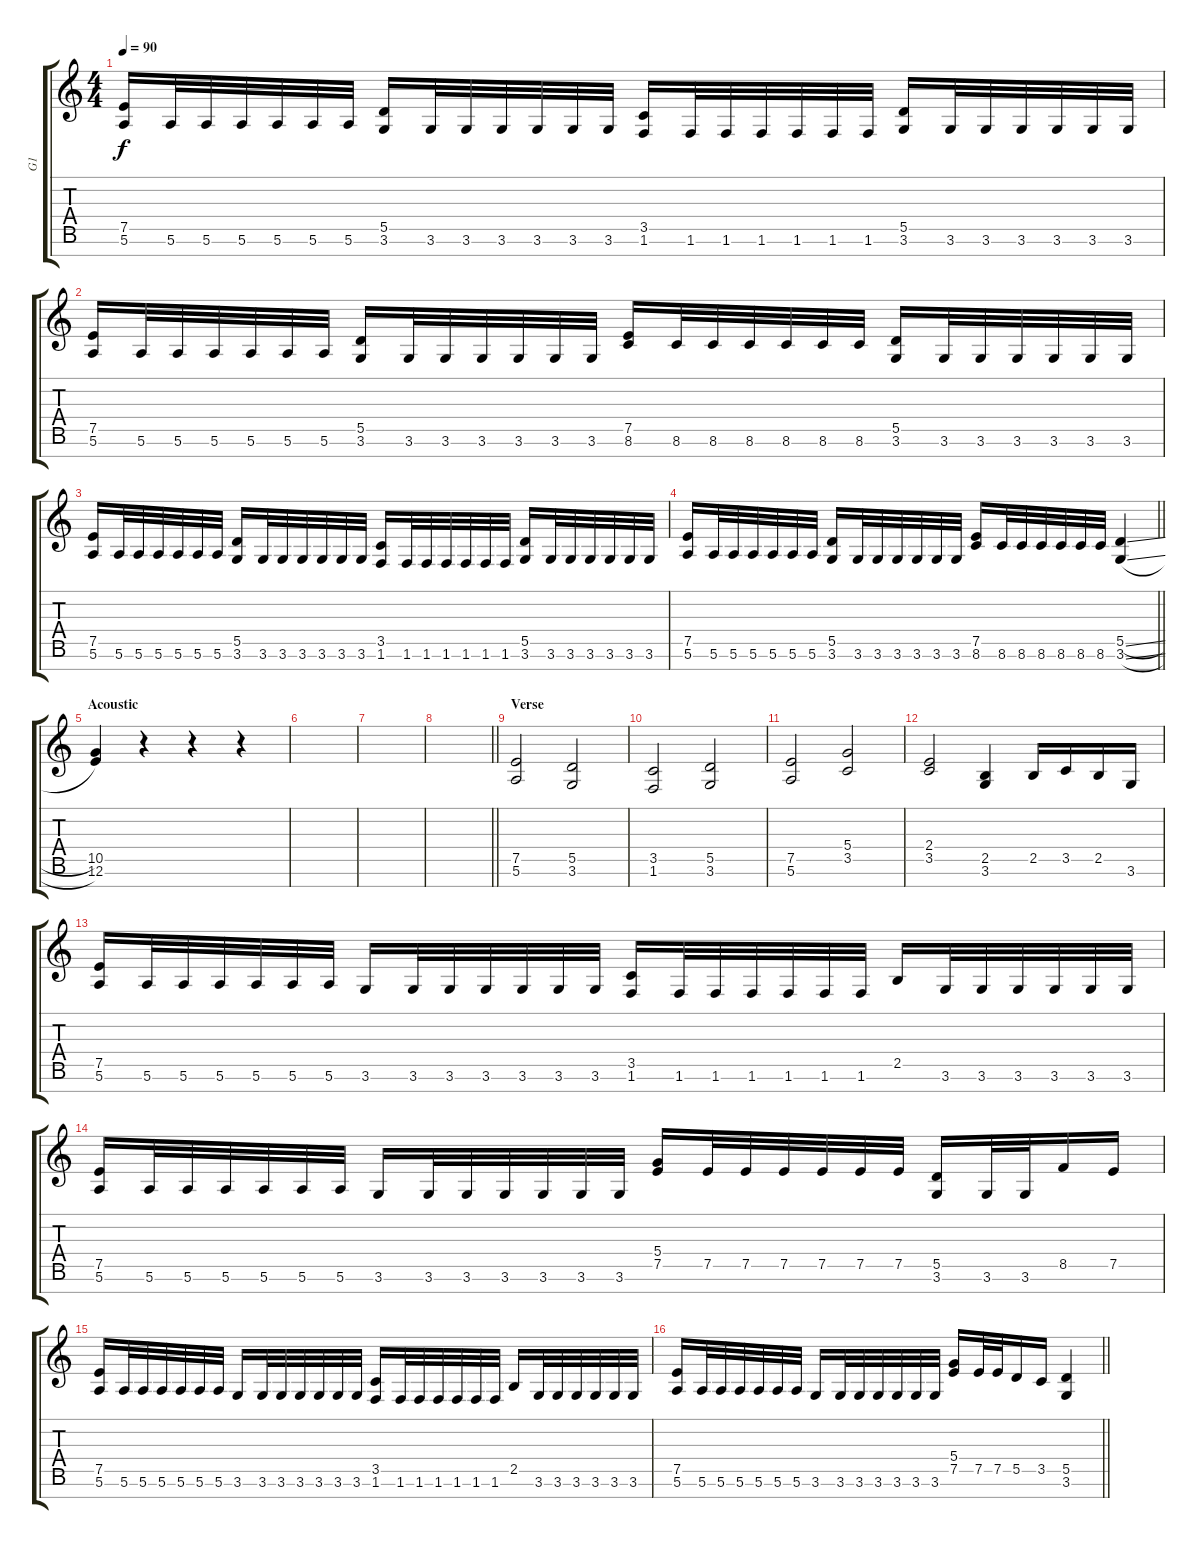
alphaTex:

\track ("G1" "G1") {instrument distortionguitar}
\staff {score tabs}
\tuning (E4 B3 G3 D3 A2 E2 B1) {hide}
\ts (4 4)
\tempo 90
\clef g2
\ks c
(7.5 5.6).16{dy f} 5.6.32 5.6.32 5.6.32 5.6.32 5.6.32 5.6.32 (5.5 3.6).16 3.6.32 3.6.32 3.6.32 3.6.32 3.6.32 3.6.32 (3.5 1.6).16 1.6.32 1.6.32 1.6.32 1.6.32 1.6.32 1.6.32 (5.5 3.6).16 3.6.32 3.6.32 3.6.32 3.6.32 3.6.32 3.6.32 |
(7.5 5.6).16 5.6.32 5.6.32 5.6.32 5.6.32 5.6.32 5.6.32 (5.5 3.6).16 3.6.32 3.6.32 3.6.32 3.6.32 3.6.32 3.6.32 (7.5 8.6).16 8.6.32 8.6.32 8.6.32 8.6.32 8.6.32 8.6.32 (5.5 3.6).16 3.6.32 3.6.32 3.6.32 3.6.32 3.6.32 3.6.32 |
(7.5 5.6).16 5.6.32 5.6.32 5.6.32 5.6.32 5.6.32 5.6.32 (5.5 3.6).16 3.6.32 3.6.32 3.6.32 3.6.32 3.6.32 3.6.32 (3.5 1.6).16 1.6.32 1.6.32 1.6.32 1.6.32 1.6.32 1.6.32 (5.5 3.6).16 3.6.32 3.6.32 3.6.32 3.6.32 3.6.32 3.6.32 |
\barLineRight lightlight
(7.5 5.6).16 5.6.32 5.6.32 5.6.32 5.6.32 5.6.32 5.6.32 (5.5 3.6).16 3.6.32 3.6.32 3.6.32 3.6.32 3.6.32 3.6.32 (7.5 8.6).16 8.6.32 8.6.32 8.6.32 8.6.32 8.6.32 8.6.32 (5.5{sl} 3.6{sl}).4 |
\section ("" "Acoustic")
(10.5 12.6).4 r.4 r.4 r.4 |
|
|
\barLineRight lightlight
|
\section ("" "Verse")
(7.5 5.6).2 (5.5 3.6).2 |
(3.5 1.6).2 (5.5 3.6).2 |
(7.5 5.6).2 (5.4 3.5).2 |
(2.4 3.5).2 (2.5 3.6).4 2.5.16 3.5.16 2.5.16 3.6.16 |
(7.5 5.6).16 5.6.32 5.6.32 5.6.32 5.6.32 5.6.32 5.6.32 3.6.16 3.6.32 3.6.32 3.6.32 3.6.32 3.6.32 3.6.32 (3.5 1.6).16 1.6.32 1.6.32 1.6.32 1.6.32 1.6.32 1.6.32 2.5.16 3.6.32 3.6.32 3.6.32 3.6.32 3.6.32 3.6.32 |
(7.5 5.6).16 5.6.32 5.6.32 5.6.32 5.6.32 5.6.32 5.6.32 3.6.16 3.6.32 3.6.32 3.6.32 3.6.32 3.6.32 3.6.32 (5.4 7.5).16 7.5.32 7.5.32 7.5.32 7.5.32 7.5.32 7.5.32 (5.5 3.6).16 3.6.32 3.6.32 8.5.16 7.5.16 |
(7.5 5.6).16 5.6.32 5.6.32 5.6.32 5.6.32 5.6.32 5.6.32 3.6.16 3.6.32 3.6.32 3.6.32 3.6.32 3.6.32 3.6.32 (3.5 1.6).16 1.6.32 1.6.32 1.6.32 1.6.32 1.6.32 1.6.32 2.5.16 3.6.32 3.6.32 3.6.32 3.6.32 3.6.32 3.6.32 |
\barLineRight lightlight
(7.5 5.6).16 5.6.32 5.6.32 5.6.32 5.6.32 5.6.32 5.6.32 3.6.16 3.6.32 3.6.32 3.6.32 3.6.32 3.6.32 3.6.32 (5.4 7.5).16 7.5.32 7.5.32 5.5.16 3.5.16 (5.5 3.6).4
